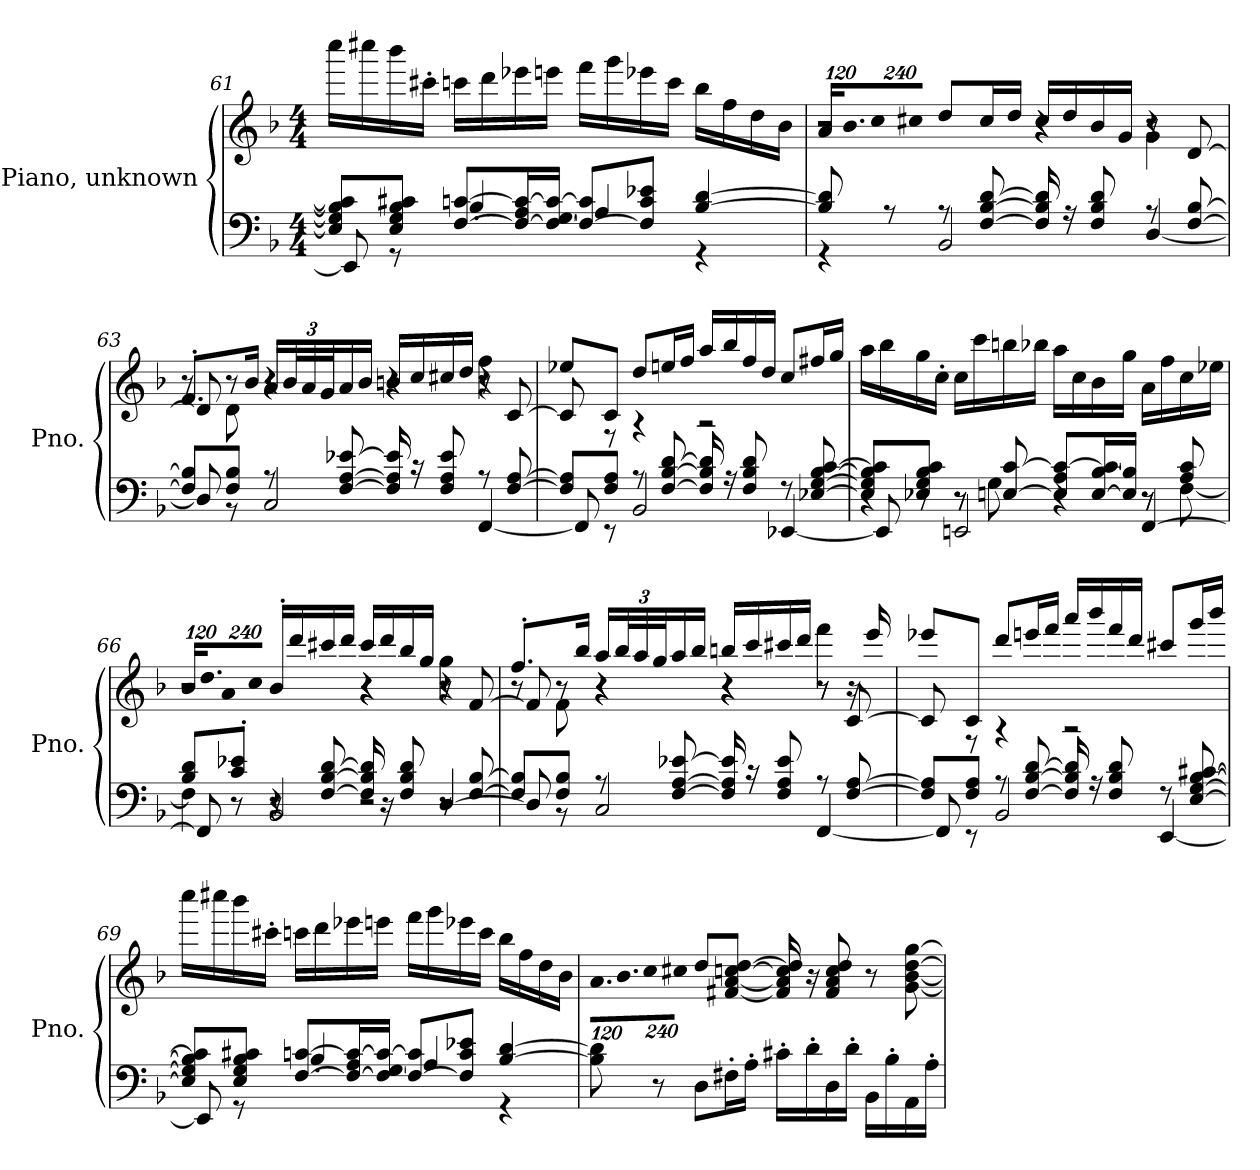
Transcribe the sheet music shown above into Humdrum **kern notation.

**kern	**kern
*part1	*part1
*staff2	*staff1
*I"Piano, unknown	*
*I'Pno.	*
*clefF4	*clefG2
*k[b-]	*k[b-]
*M4/4	*M4/4
=61	=61
*^	*
8E/] 8G/] 8B-/] 8c#/]L	8EE/]	16cccc\LL
.	.	16cccc#X\
8E/ 8G/ 8B-/ 8c#X/J	8r	16bbb-\
.	.	16ccc#X'\JJ
[8F/ [8cn/L	4B-'/	16cccn\LL
.	.	16ddd\
16F/_ 16A/ 16c/_L	.	16eee-X\
16F/_ 16G/ 16c/_JJ	.	16eeen\JJ
8F/_ 8c/]L	4A/	16fff\LL
.	.	16ggg\
8F/] 8c/ 8e-X/J	.	16eee-X\
.	.	16ccc\JJ
[4B-/ [4d/	4r	16bb-\LL
.	.	16ff\
.	.	16dd\
.	.	16b-\JJ
!!LO:LB:g=z
=62	=62	=62
*	*	*Xbrackettup
!	!	!LO:N:vis=32.
*	*	*^
*	*	*	*^
8B-/] 8d/]	4r	1920%103a/LLL	2r	2r
!	!	!LO:N:vis=32.	!	!
.	.	1920%103b-/J	.	.
!	!	!LO:N:vis=16	!	!
.	.	1920%137cc/	.	.
8r	.	.	.	.
!	!	!LO:N:vis=16	!	!
.	.	1920%137cc#X/JJ	.	.
8r	2BB-/	8dd/L	.	.
[8F/ [8B-/ [8d/	.	16cc#/L	.	.
.	.	16dd/JJ	.	.
16F/] 16B-/] 16d/]	.	16cc#/LL	4r	4r
16r	.	16dd/	.	.
8F/ 8B-/ 8d/	.	16b-/	.	.
.	.	16g/JJ	.	.
8r	[4D/	4r	4g\	8r
[8F/ [8B-/	.	.	.	[8d/
=63	=63	=63	=63	=63
8F/] 8B-/]L	8D/]	8.f'/L	8r	8d/]
8F/ 8B-/J	8r	.	8d\	8r
.	.	16b-/Jk	.	.
8r	2C/	16a/LL	4r	4r
.	.	48b-/L	.	.
.	.	48a/	.	.
.	.	48g/J	.	.
[8F/ [8A/ [8e-X/	.	16a/	.	.
.	.	16b-/JJ	.	.
16F/] 16A/] 16e-/]	.	16bn/LL	4r	4r
16r	.	16cc/	.	.
8F/ 8A/ 8e-/	.	16cc#X/	.	.
.	.	16dd/JJ	.	.
8r	[4FF/	4r	4ff\	8r
[8F/ [8A/	.	.	.	[8c/
*	*	*	*v	*v
!!LO:LB:g=z
=64	=64	=64	=64
8F/] 8A/]L	8FF/]	8ee-X/L	8c/]
8F/ 8A/J	8r	8c/J	8r
8r	2BB-/	8dd/L	4r
[8F/ [8B-/ [8d/	.	16een/L	.
.	.	16ff/JJ	.
16F/] 16B-/] 16d/]	.	16aa/LL	2r
16r	.	16bb-/	.
8F/ 8B-/ 8d/	.	16ff/	.
.	.	16dd/JJ	.
8r	[4EE-X/	8cc/L	.
[8E-X/ [8G/ [8B-/ [8c/	.	16ff#X/L	.
.	.	16gg/JJ	.
*	*	*v	*v
=65	=65	=65
*	*^	*
8E-/] 8G/] 8B-/] 8c/]L	4r	8EE-/]	16aa\LL
.	.	.	16bb-\
8E-X/ 8G/ 8B-/ 8c/J	.	8r	16gg\
.	.	.	16cc'\JJ
8r	8r	2EEn/	16cc\LL
.	.	.	16ccc\
[8En/ [8c/	8G\	.	16bbn\
.	.	.	16bb-X\JJ
8E/] 8A/ 8c/_L	4r	.	16aa\LL
.	.	.	16cc\
[16E/ [16B-/ 16c/]L	.	.	16b-\
16E/] 16B-/]JJ	.	.	16gg\JJ
8r	8r	[4FF/	16a\LL
.	.	.	16ff\
8A/ 8c/	[8F\	.	16cc\
.	.	.	16ee-X\JJ
!!LO:LB:g=z
=66	=66	=66	=66
!	!	!	!LO:N:vis=32.
*	*	*	*^
*	*	*	*	*^
8B-/ 8d/L	4F\]	8FF/]	1920%103b-/LLL	2r	2r
!	!	!	!LO:N:vis=32.	!	!
.	.	.	1920%103dd/J	.	.
!	!	!	!LO:N:vis=16	!	!
.	.	.	1920%137a/	.	.
8c/' 8e-X/'J	.	8r	.	.	.
!	!	!	!LO:N:vis=16	!	!
.	.	.	1920%137cc/JJ	.	.
8r	4r	2BB-/	16b-'/LL	.	.
.	.	.	16ddd/	.	.
[8F/ [8B-/ [8d/	.	.	16ccc#X/	.	.
.	.	.	16ddd/JJ	.	.
16F/] 16B-/] 16d/]	2r	.	16ccc#/LL	4r	4r
16r	.	.	16ddd/	.	.
8F/ 8B-/ 8d/	.	.	16bb-/	.	.
.	.	.	16gg/JJ	.	.
8r	.	[4D/	4r	4gg\	8r
[8F/ [8B-/	.	.	.	.	[8f/
*	*v	*v	*	*	*
=67	=67	=67	=67	=67
8F/] 8B-/]L	8D/]	8.ff'/L	8r	8f/]
8F/ 8B-/J	8r	.	8f\	8r
.	.	16bb-/Jk	.	.
8r	2C/	16aa/LL	4r	4r
.	.	48bb-/L	.	.
.	.	48aa/	.	.
.	.	48gg/J	.	.
[8F/ [8A/ [8e-X/	.	16aa/	.	.
.	.	16bb-/JJ	.	.
16F/] 16A/] 16e-/]	.	16bbn/LL	4r	4r
16r	.	16ccc/	.	.
8F/ 8A/ 8e-/	.	16ccc#X/	.	.
.	.	16ddd/JJ	.	.
8r	[4FF/	8r	4fff\	8r
[8F/ [8A/	.	16r	.	[8c/
.	.	16eee/	.	.
*	*	*	*v	*v
!!LO:LB:g=z
=68	=68	=68	=68
8F/] 8A/]L	8FF/]	8eee-X/L	8c/]
8F/ 8A/J	8r	8c/J	8r
8r	2BB-/	8ddd/L	4r
[8F/ [8B-/ [8d/	.	16eeen/L	.
.	.	16fff/JJ	.
16F/] 16B-/] 16d/]	.	16aaa/LL	2r
16r	.	16bbb-/	.
8F/ 8B-/ 8d/	.	16fff/	.
.	.	16ddd/JJ	.
8r	[4EE/	8ccc#X/L	.
[8E/ [8G/ [8B-/ [8c#X/	.	16ggg/L	.
.	.	16bbb-/JJ	.
*	*	*v	*v
=69	=69	=69
8E/] 8G/] 8B-/] 8c#/]L	8EE/]	16cccc\LL
.	.	16cccc#X\
8E/ 8G/ 8B-/ 8c#X/J	8r	16bbb-\
.	.	16ccc#X'\JJ
[8F/ [8cn/L	4B-'/	16cccn\LL
.	.	16ddd\
16F/_ 16A/ 16c/_L	.	16eee-X\
16F/_ 16G/ 16c/_JJ	.	16eeen\JJ
8F/_ 8c/]L	4A/	16fff\LL
.	.	16ggg\
8F/] 8c/ 8e-X/J	.	16eee-X\
.	.	16ccc\JJ
[4B-/ [4d/	4r	16bb-\LL
.	.	16ff\
.	.	16dd\
.	.	16b-\JJ
*v	*v	*
!!LO:PB:g=z
=70	=70
!	!LO:N:vis=32.
8B-\] 8d\]	1920%103a\LLL
!	!LO:N:vis=32.
.	1920%103b-\J
!	!LO:N:vis=16
.	1920%137cc\
8r	.
!	!LO:N:vis=16
.	1920%137cc#X\JJ
8D\L	8dd/L
16F#X'\L	[8f#X/ [8a/ [8ccn/ [8dd/J
16A'\JJ	.
16c#X'\LL	16f#/] 16a/] 16cc/] 16dd/]
16d'\	16r
16D\	8f#/ 8a/ 8cc/ 8dd/
16d'\JJ	.
16BB-\LL	8r
16B-'\	.
16AA\	[8g\ [8b-\ [8dd\ [8gg\
16A'\JJ	.
=	=
*-	*-
